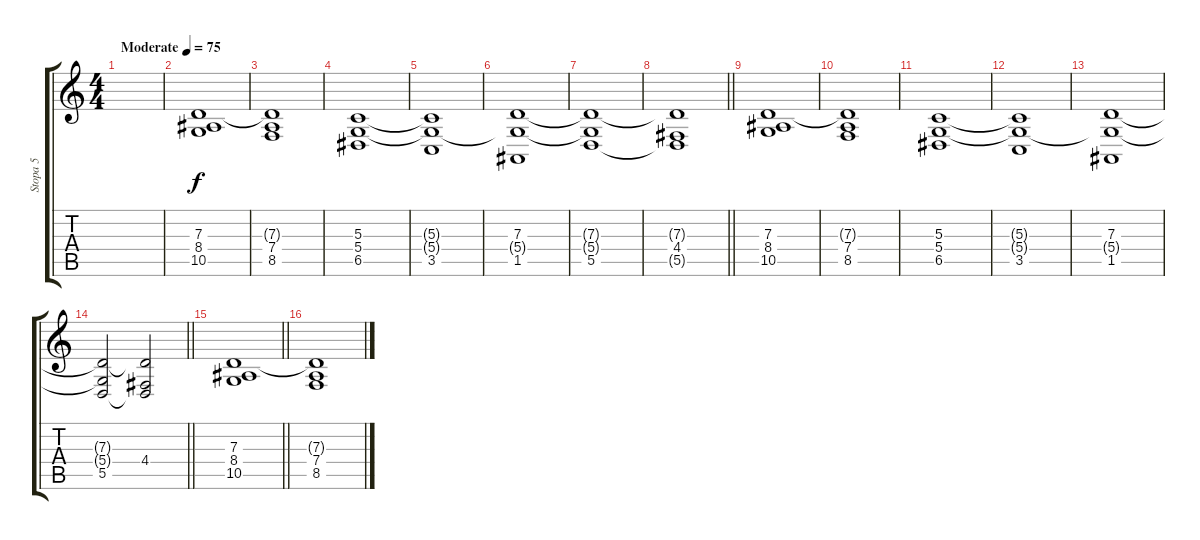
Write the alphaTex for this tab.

\track ("Stopa 5" "Stopa 5") {instrument synthstrings1}
\staff {score tabs}
\tuning (E4 B3 G3 D3 A2 E2) {hide}
\ts (4 4)
\tempo (75 "Moderate")
\clef g2
\ks c
|
(7.3 8.4 10.5).1 |
(7.3{t} 7.4 8.5).1 |
(5.3 5.4 6.5).1 |
(5.3{t} 5.4{t} 3.5).1 |
(7.3 5.4{t} 1.5).1 |
(7.3{t} 5.4{t} 5.5).1 |
\barLineRight lightlight
(7.3{t} 4.4 5.5{t}).1 |
\section ("" "")
(7.3 8.4 10.5).1 |
(7.3{t} 7.4 8.5).1 |
(5.3 5.4 6.5).1 |
(5.3{t} 5.4{t} 3.5).1 |
(7.3 5.4{t} 1.5).1 |
\barLineRight lightlight
(7.3{t} 5.4{t} 5.5).2 (7.3{t} 4.4 5.5{t}).2 |
\section ("" "")
\barLineRight lightlight
(7.3 8.4 10.5).1 |
\section ("" "")
(7.3{t} 7.4 8.5).1
